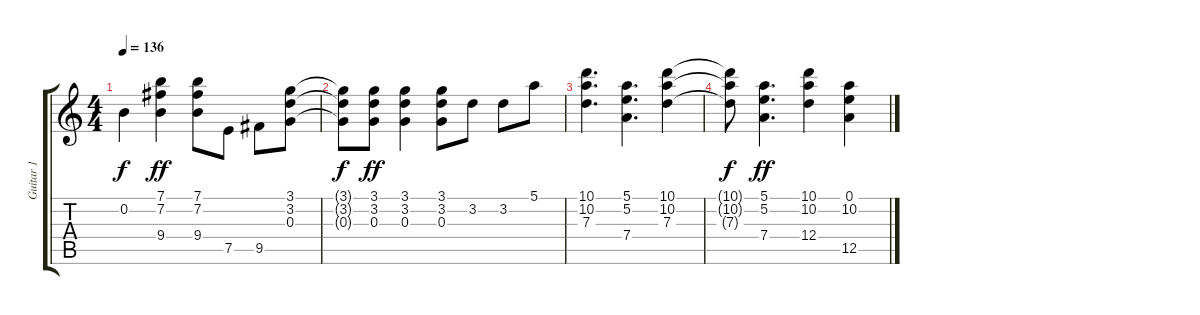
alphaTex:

\track ("Guitar 1" "Guitar 1") {instrument distortionguitar}
\staff {score tabs}
\tuning (E4 B3 G3 D3 A2 E2) {hide}
\ts (4 4)
\tempo 136
\clef g2
\ks c
0.2{t}.4{dy f} (7.1 7.2 9.4).4{dy ff} (7.1 7.2 9.4).8 7.5.8 9.5.8 (3.1 3.2 0.3).8 |
(3.1{t} 3.2{t} 0.3{t}).8{dy f} (3.1 3.2 0.3).8{dy ff} (3.1 3.2 0.3).4 (3.1 3.2 0.3).8 3.2.8 3.2.8 5.1.8 |
(10.1 10.2 7.3).4{d} (5.1 5.2 7.4).4{d} (10.1 10.2 7.3).4 |
(10.1{t} 10.2{t} 7.3{t}).8{dy f} (5.1 5.2 7.4).4{d dy ff} (10.1 10.2 12.4).4 (0.1 10.2 12.5).4
